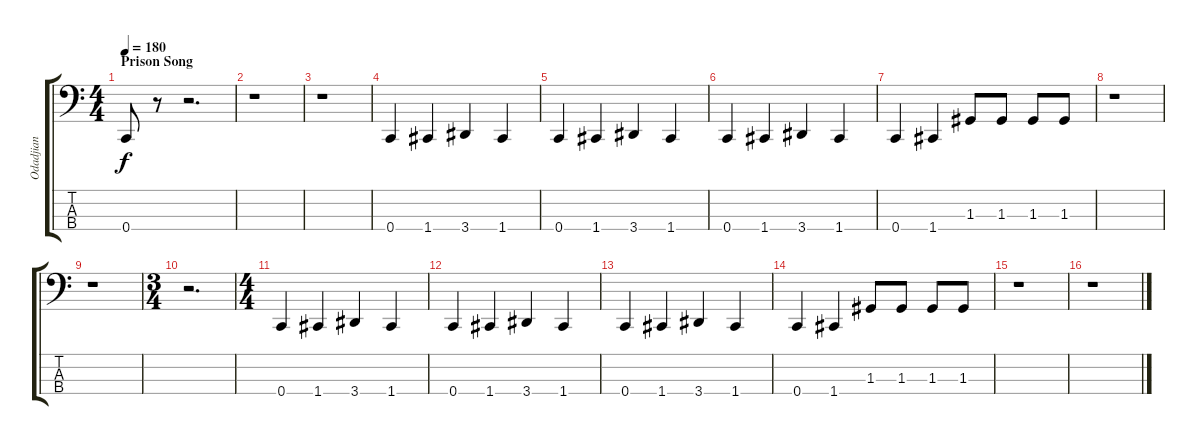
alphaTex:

\track ("Odadjian" "Odadjian") {instrument electricbassfinger}
\staff {score tabs}
\tuning (F2 C2 G1 C1) {hide}
\ts (4 4)
\section ("" "Prison Song")
\tempo 180
\clef f4
\ks c
0.4.8{dy f instrument electricbassfinger} r.8 r.2{d} |
r.1 |
r.1 |
0.4.4 1.4.4 3.4.4 1.4.4 |
0.4.4 1.4.4 3.4.4 1.4.4 |
0.4.4 1.4.4 3.4.4 1.4.4 |
0.4.4 1.4.4 1.3.8 1.3.8 1.3.8 1.3.8 |
r.1 |
r.1 |
\ts (3 4)
r.2{d} |
\ts (4 4)
0.4.4 1.4.4 3.4.4 1.4.4 |
0.4.4 1.4.4 3.4.4 1.4.4 |
0.4.4 1.4.4 3.4.4 1.4.4 |
0.4.4 1.4.4 1.3.8 1.3.8 1.3.8 1.3.8 |
r.1 |
r.1
